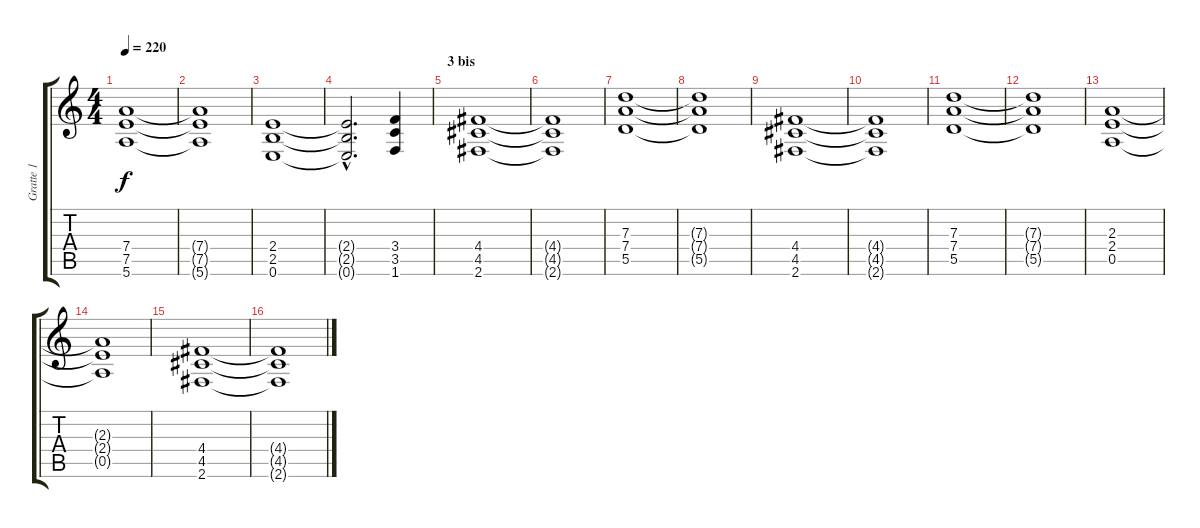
\track ("Gratte 1" "Gratte 1") {instrument overdrivenguitar}
\staff {score tabs}
\tuning (E4 B3 G3 D3 A2 E2) {hide}
\ts (4 4)
\tempo 220
\clef g2
\ks c
(7.4 7.5 5.6).1{dy f} |
(7.4{t} 7.5{t} 5.6{t}).1 |
(2.4 2.5 0.6).1 |
(2.4{hac t} 2.5{hac t} 0.6{hac t}).2{d} (3.4 3.5 1.6).4 |
\section ("" "3 bis")
(4.4 4.5 2.6).1 |
(4.4{t} 4.5{t} 2.6{t}).1 |
(7.3 7.4 5.5).1 |
(7.3{t} 7.4{t} 5.5{t}).1 |
(4.4 4.5 2.6).1 |
(4.4{t} 4.5{t} 2.6{t}).1 |
(7.3 7.4 5.5).1 |
(7.3{t} 7.4{t} 5.5{t}).1 |
(2.3 2.4 0.5).1 |
(2.3{t} 2.4{t} 0.5{t}).1 |
(4.4 4.5 2.6).1 |
(4.4{t} 4.5{t} 2.6{t}).1
